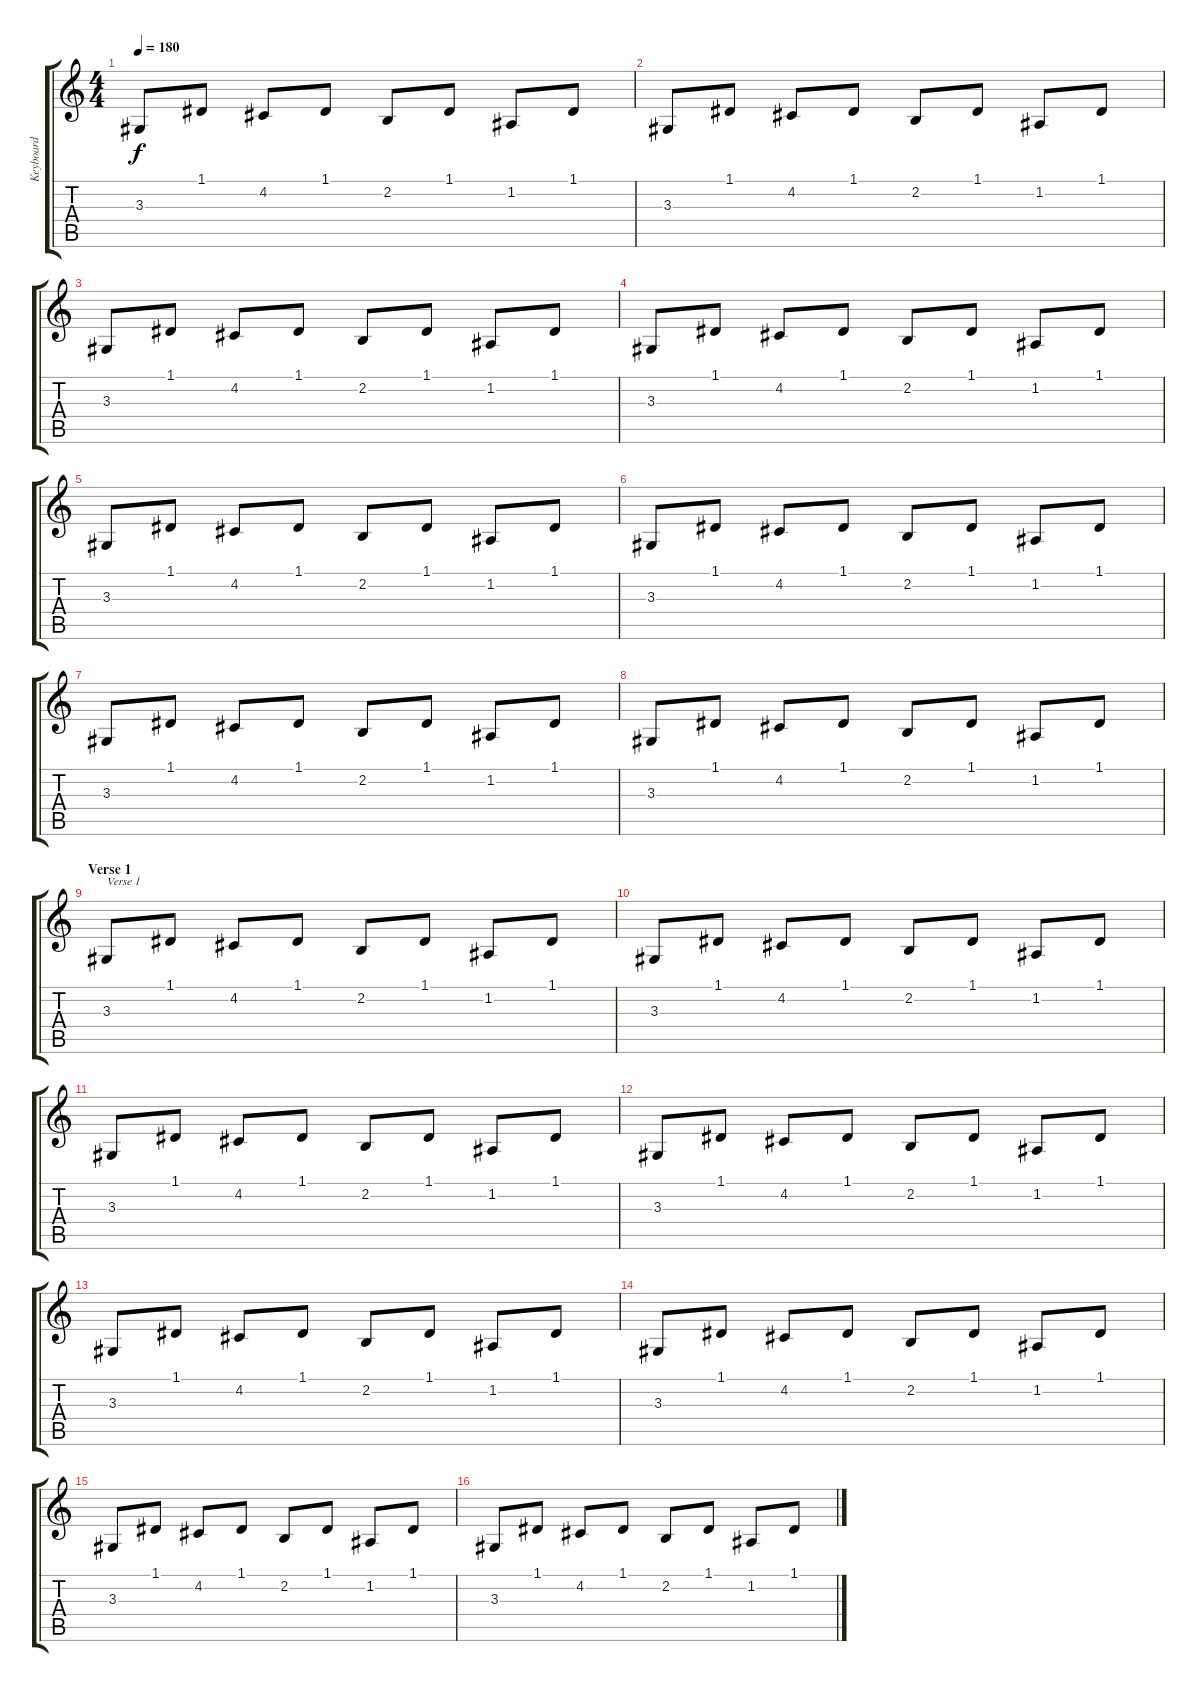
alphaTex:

\track ("Keyboard" "Keyboard") {instrument tubularbells}
\staff {score tabs}
\tuning (D4 A3 F3 C3 G2 C2) {hide}
\ts (4 4)
\tempo 180
\clef g2
\ks c
3.3.8{dy f} 1.1.8 4.2.8 1.1.8 2.2.8 1.1.8 1.2.8 1.1.8 |
3.3.8 1.1.8 4.2.8 1.1.8 2.2.8 1.1.8 1.2.8 1.1.8 |
3.3.8 1.1.8 4.2.8 1.1.8 2.2.8 1.1.8 1.2.8 1.1.8 |
3.3.8 1.1.8 4.2.8 1.1.8 2.2.8 1.1.8 1.2.8 1.1.8 |
3.3.8 1.1.8 4.2.8 1.1.8 2.2.8 1.1.8 1.2.8 1.1.8 |
3.3.8 1.1.8 4.2.8 1.1.8 2.2.8 1.1.8 1.2.8 1.1.8 |
3.3.8 1.1.8 4.2.8 1.1.8 2.2.8 1.1.8 1.2.8 1.1.8 |
3.3.8 1.1.8 4.2.8 1.1.8 2.2.8 1.1.8 1.2.8 1.1.8 |
\section ("" "Verse 1")
3.3.8{txt "Verse 1"} 1.1.8 4.2.8 1.1.8 2.2.8 1.1.8 1.2.8 1.1.8 |
3.3.8 1.1.8 4.2.8 1.1.8 2.2.8 1.1.8 1.2.8 1.1.8 |
3.3.8 1.1.8 4.2.8 1.1.8 2.2.8 1.1.8 1.2.8 1.1.8 |
3.3.8 1.1.8 4.2.8 1.1.8 2.2.8 1.1.8 1.2.8 1.1.8 |
3.3.8 1.1.8 4.2.8 1.1.8 2.2.8 1.1.8 1.2.8 1.1.8 |
3.3.8 1.1.8 4.2.8 1.1.8 2.2.8 1.1.8 1.2.8 1.1.8 |
3.3.8 1.1.8 4.2.8 1.1.8 2.2.8 1.1.8 1.2.8 1.1.8 |
3.3.8 1.1.8 4.2.8 1.1.8 2.2.8 1.1.8 1.2.8 1.1.8
